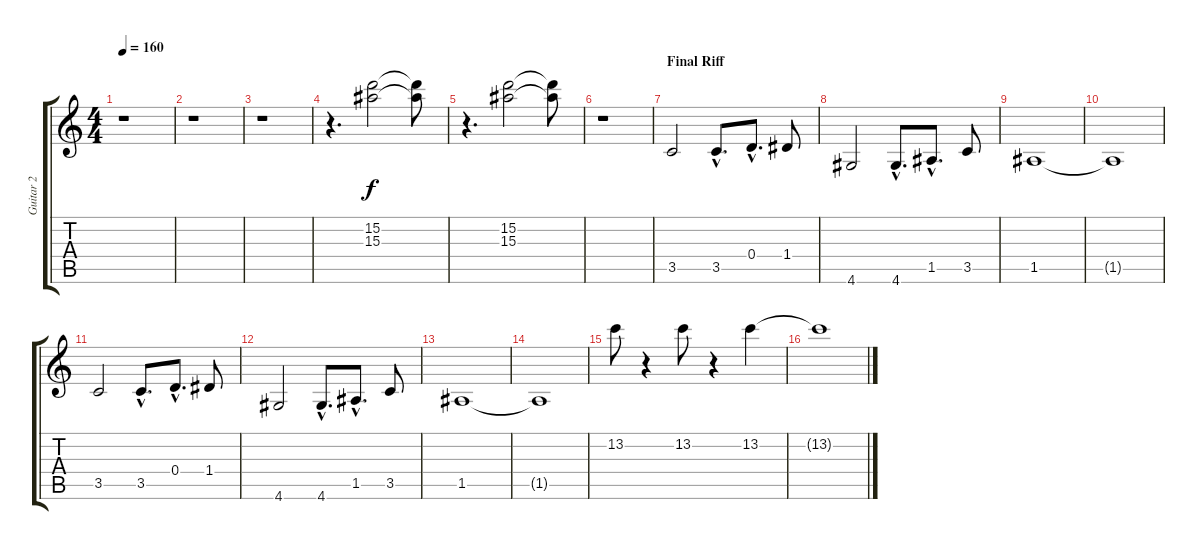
\track ("Guitar 2" "Guitar 2") {instrument overdrivenguitar}
\staff {score tabs}
\tuning (E4 B3 G3 D3 A2 E2) {hide}
\ts (4 4)
\tempo 160
\clef g2
\ks c
r.1{dy f} |
r.1 |
r.1 |
r.4{d} (15.2 15.3).2 (15.2{t} 15.3{t}).8 |
r.4{d} (15.2 15.3).2 (15.2{t} 15.3{t}).8 |
r.1 |
\section ("" "Final Riff")
3.5.2 3.5{hac}.8{d} 0.4{hac}.8{d} 1.4.8 |
4.6.2 4.6{hac}.8{d} 1.5{hac}.8{d} 3.5.8 |
1.5.1 |
1.5{t}.1 |
3.5.2 3.5{hac}.8{d} 0.4{hac}.8{d} 1.4.8 |
4.6.2 4.6{hac}.8{d} 1.5{hac}.8{d} 3.5.8 |
1.5.1 |
1.5{t}.1 |
13.2.8 r.4 13.2.8 r.4 13.2.4 |
13.2{t}.1
